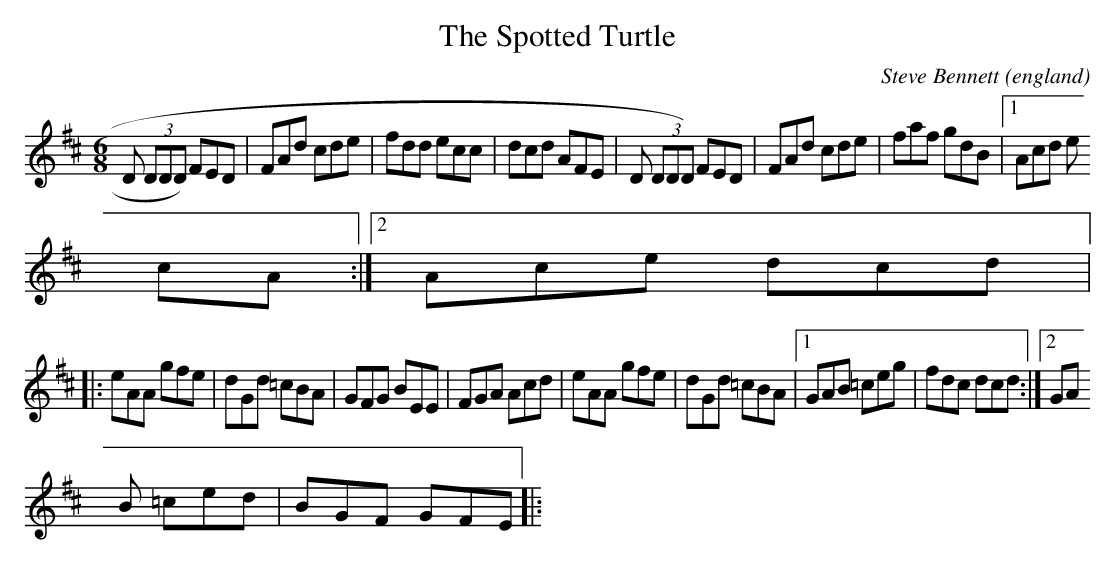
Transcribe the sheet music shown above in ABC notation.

X:1
T:The Spotted Turtle
O:england
M:6/8
L:1/8
C:Steve Bennett
K:D
D (3DDD) FED|FAd cde|fdd ecc|dcd AFE|D (3DDD) FED|FAd cde|faf gdB|1Acd e
cA:|2Ace dcd|:
eAA gfe|dGd =cBA|GFG BEE|FGA Acd|eAA gfe|dGd =cBA|1GAB =ceg|fdc dcd:|2GA
B =ced|BGF GFE|:
